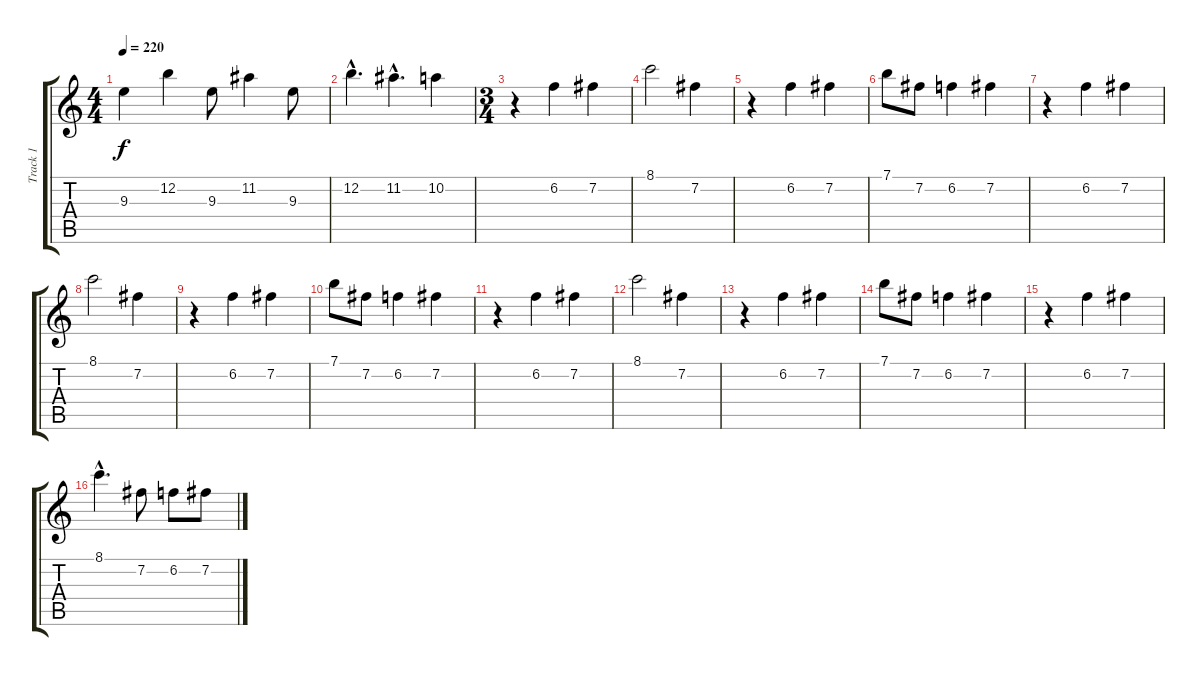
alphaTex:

\track ("Track 1" "Track 1") {instrument electricguitarclean}
\staff {score tabs}
\tuning (E4 B3 G3 D3 A2 E2) {hide}
\ts (4 4)
\tempo 220
\clef g2
\ks c
9.3.4{dy f} 12.2.4 9.3.8 11.2.4 9.3.8 |
12.2{hac}.4{d} 11.2{hac}.4{d} 10.2.4 |
\ts (3 4)
r.4{volume 9 balance 0} 6.2.4 7.2.4 |
8.1.2 7.2.4 |
r.4 6.2.4 7.2.4 |
7.1.8 7.2.8 6.2.4 7.2.4 |
r.4 6.2.4 7.2.4 |
8.1.2 7.2.4 |
r.4 6.2.4 7.2.4 |
7.1.8 7.2.8 6.2.4 7.2.4 |
r.4 6.2.4 7.2.4 |
8.1.2 7.2.4 |
r.4 6.2.4 7.2.4 |
7.1.8 7.2.8 6.2.4 7.2.4 |
r.4 6.2.4 7.2.4 |
8.1{hac}.4{d} 7.2.8 6.2.8 7.2.8
